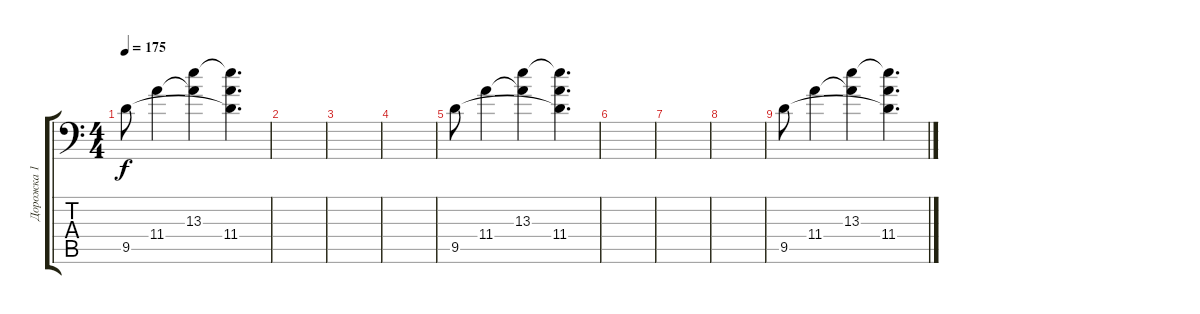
\track ("Дорожка 1" "Дорожка 1") {instrument distortionguitar}
\staff {score tabs}
\tuning (C4 G3 Eb3 Bb2 F2 Bb1) {hide}
\ts (4 4)
\tempo 175
\clef f4
\ks c
9.5.8{dy f} 11.4.4 (13.3 11.4{t}).4 (13.3{t} 11.4 9.5{t}).4{d} |
|
|
|
9.5.8 11.4.4 (13.3 11.4{t}).4 (13.3{t} 11.4 9.5{t}).4{d} |
|
|
|
9.5.8 11.4.4 (13.3 11.4{t}).4 (13.3{t} 11.4 9.5{t}).4{d}
